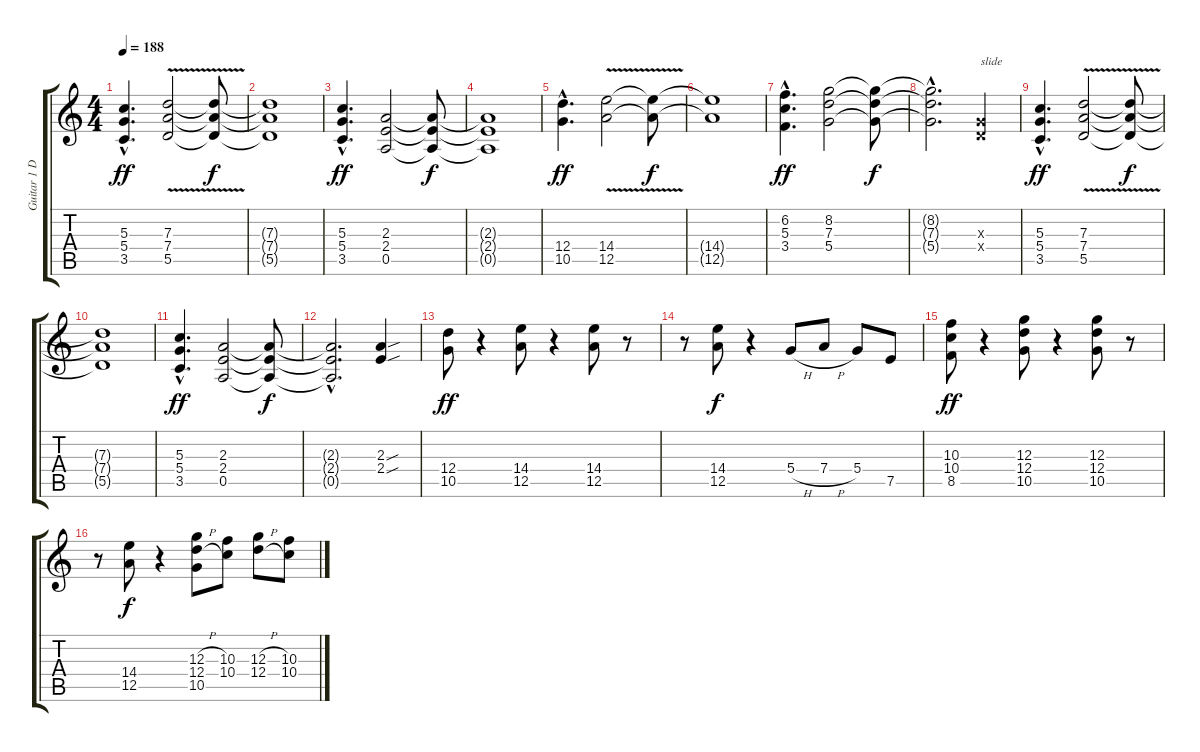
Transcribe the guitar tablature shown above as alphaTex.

\track ("Guitar 1 Dave Murray" "Guitar 1 D") {instrument distortionguitar}
\staff {score tabs}
\tuning (E4 B3 G3 D3 A2 E2) {hide}
\ts (4 4)
\tempo 188
\clef g2
\ks c
(5.3{hac} 5.4{hac} 3.5{hac}).4{d dy ff} (7.3 7.4 5.5{v}).2 (7.3{t} 7.4{t} 5.5{t}).8{dy f} |
(7.3{t} 7.4{t} 5.5{t}).1 |
(5.3{hac} 5.4{hac} 3.5{hac}).4{d dy ff} (2.3 2.4 0.5).2 (2.3{t} 2.4{t} 0.5{t}).8{dy f} |
(2.3{t} 2.4{t} 0.5{t}).1 |
(12.4{hac} 10.5{hac}).4{d dy ff} (14.4 12.5{v}).2 (14.4{t} 12.5{t}).8{dy f} |
(14.4{t} 12.5{t}).1 |
(6.2{hac} 5.3{hac} 3.4{hac}).4{d dy ff} (8.2 7.3 5.4).2 (8.2{t} 7.3{t} 5.4{t}).8{dy f} |
(8.2{hac t} 7.3{hac t} 5.4{hac t}).2{d} (0.3{x} 0.4{x}).4{txt "slide"} |
(5.3{hac} 5.4{hac} 3.5{hac}).4{d dy ff} (7.3 7.4 5.5{v}).2 (7.3{t} 7.4{t} 5.5{t}).8{dy f} |
(7.3{t} 7.4{t} 5.5{t}).1 |
(5.3{hac} 5.4{hac} 3.5{hac}).4{d dy ff} (2.3 2.4 0.5).2 (2.3{t} 2.4{t} 0.5{t}).8{dy f} |
(2.3{hac t} 2.4{hac t} 0.5{hac t}).2{d} (2.3{sou} 2.4{sou}).4 |
(12.4 10.5).8{dy ff} r.4 (14.4 12.5).8 r.4 (14.4 12.5).8 r.8 |
r.8 (14.4 12.5).8{dy f} r.4 5.4{h}.8 7.4{h}.8 5.4.8 7.5.8 |
(10.3 10.4 8.5).8{dy ff} r.4 (12.3 12.4 10.5).8 r.4 (12.3 12.4 10.5).8 r.8 |
r.8 (14.4 12.5).8{dy f} r.4 (12.3{h} 12.4{h} 10.5).8 (10.3 10.4).8 (12.3{h} 12.4{h}).8 (10.3 10.4).8
